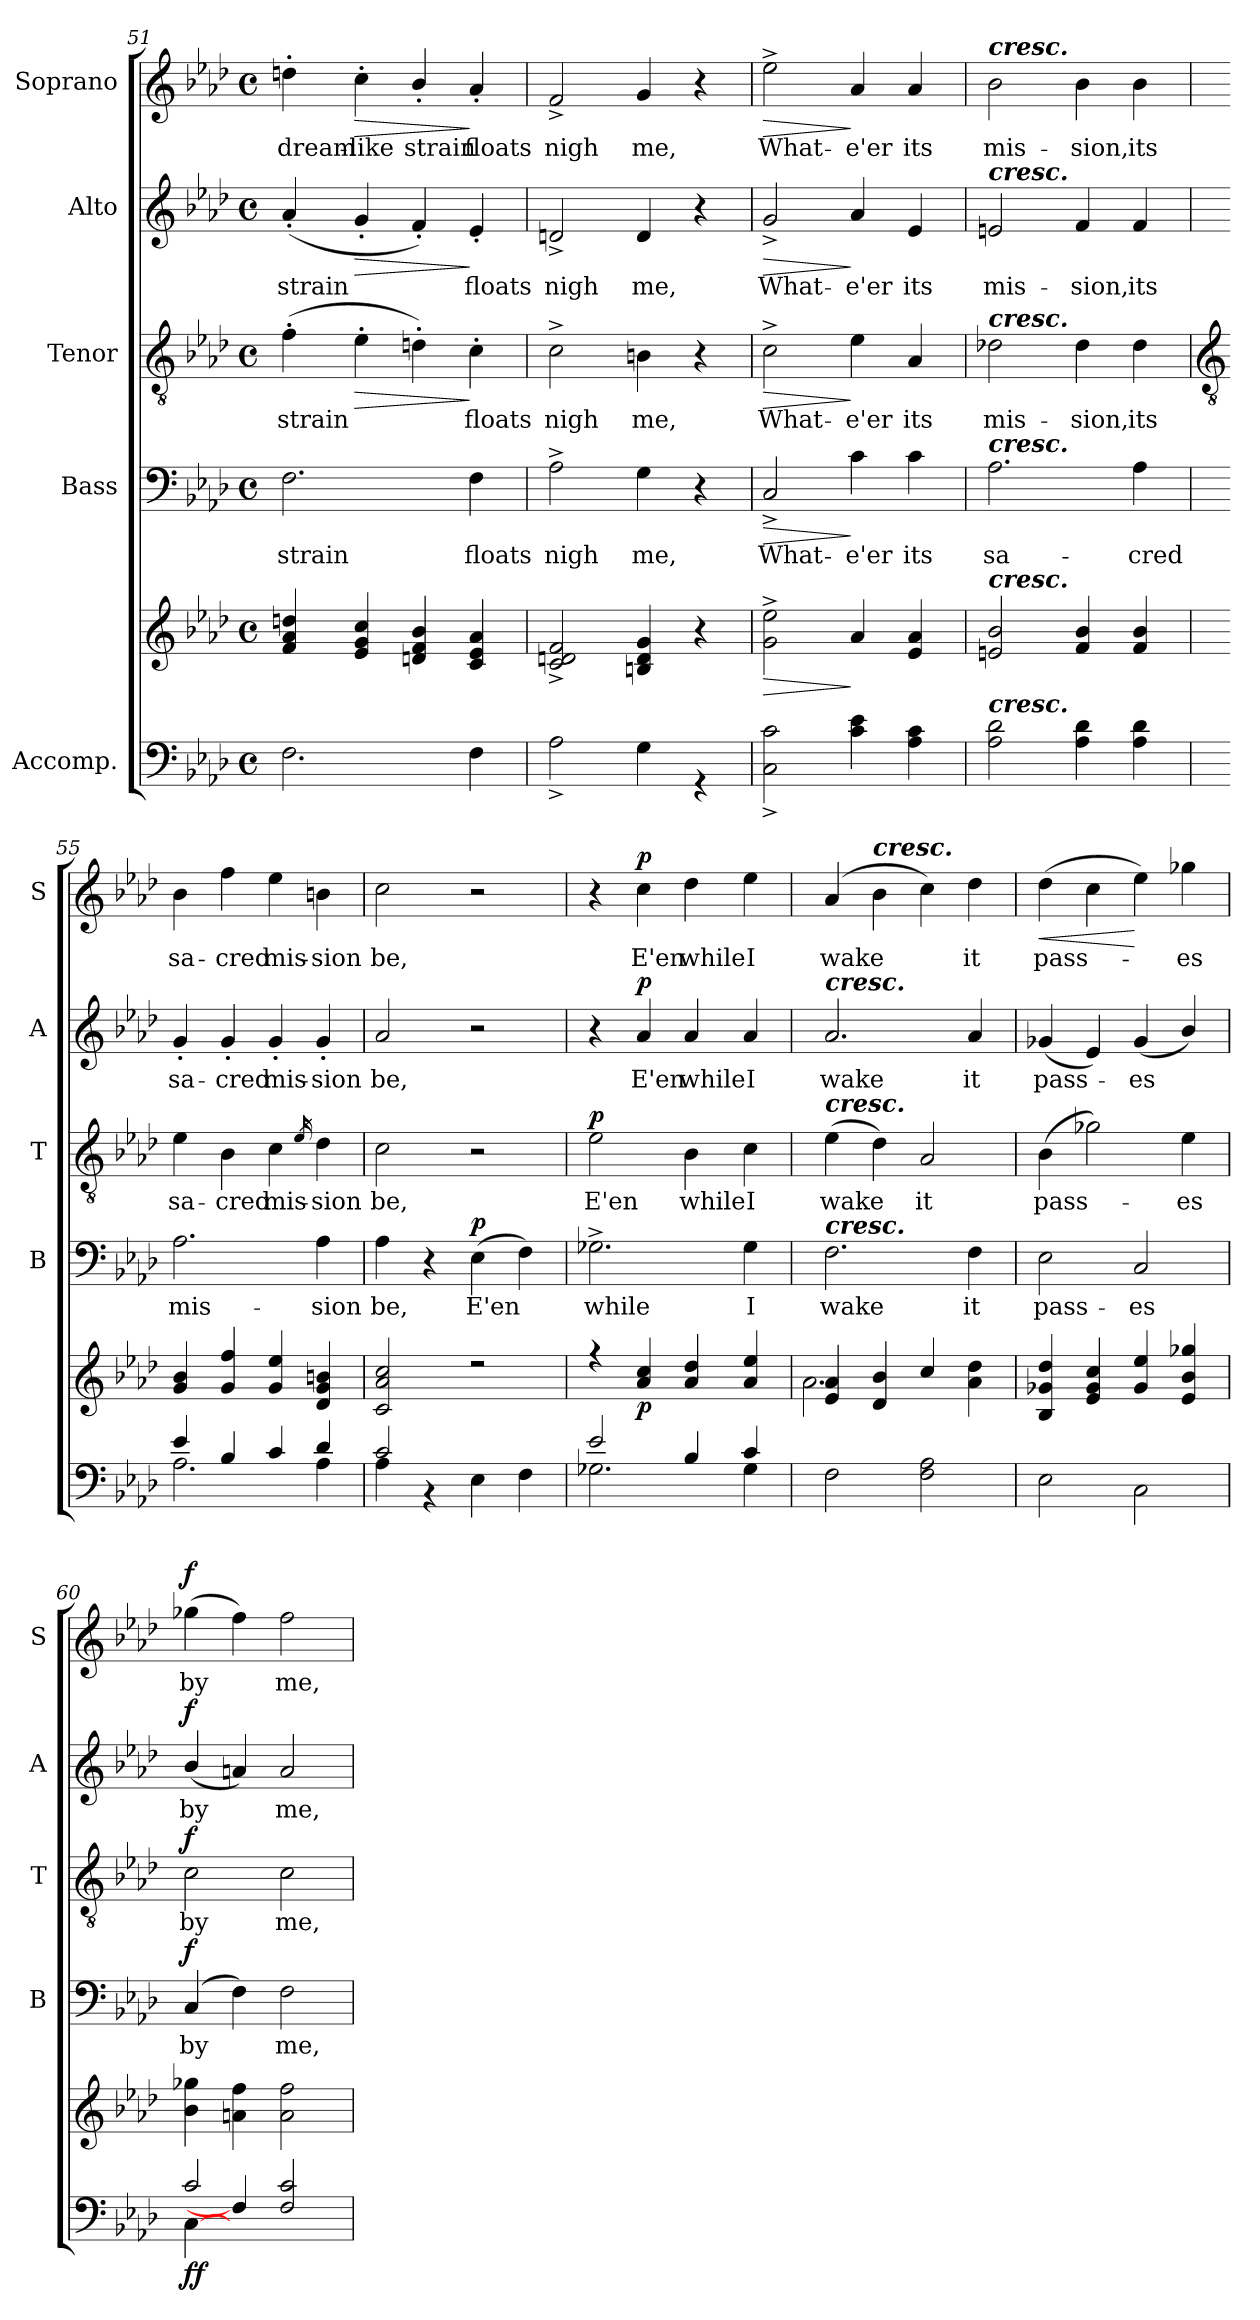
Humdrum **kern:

**kern	**kern	**dynam	**kern	**text	**dynam	**kern	**text	**dynam	**kern	**text	**dynam	**kern	**text	**dynam
*part5	*part5	*part5	*part4	*part4	*part4	*part3	*part3	*part3	*part2	*part2	*part2	*part1	*part1	*part1
*staff6	*staff5	*staff5/6	*staff4	*staff4	*staff4	*staff3	*staff3	*staff3	*staff2	*staff2	*staff2	*staff1	*staff1	*staff1
*I"Accomp.	*	*	*I"Bass	*	*	*I"Tenor	*	*	*I"Alto	*	*	*I"Soprano	*	*
*	*	*	*I'B	*	*	*I'T	*	*	*I'A	*	*	*I'S	*	*
*clefF4	*clefG2	*	*clefF4	*	*	*clefGv2	*	*	*clefG2	*	*	*clefG2	*	*
*k[b-e-a-d-]	*k[b-e-a-d-]	*	*k[b-e-a-d-]	*	*	*k[b-e-a-d-]	*	*	*k[b-e-a-d-]	*	*	*k[b-e-a-d-]	*	*
*A-:	*A-:	*	*A-:	*	*	*A-:	*	*	*A-:	*	*	*A-:	*	*
*M4/4	*M4/4	*	*M4/4	*	*	*M4/4	*	*	*M4/4	*	*	*M4/4	*	*
*met(c)	*met(c)	*	*met(c)	*	*	*met(c)	*	*	*met(c)	*	*	*met(c)	*	*
=51	=51	=51	=51	=51	=51	=51	=51	=51	=51	=51	=51	=51	=51	=51
*^	*	*	*	*	*	*	*	*	*	*	*	*	*	*
!	!	!	!	!	!LO:LY:b	!	!	!LO:LY:b	!	!	!LO:LY:b	!	!	!LO:LY:b	!
1ryy	2.F\	4f 4a- 4ddn	.	2.F	strain	.	(>4f'	strain	.	(<4a-'	strain	.	4ddn'	dream-	.
!	!	!	!	!	!	!	!	!	!LO:HP:b	!	!	!LO:HP:b	!	!LO:LY:b	!LO:HP:b
.	.	4e- 4g 4cc	.	.	.	.	4e-'	.	>	4g'	.	>	4cc'	-like	>
!	!	!	!	!	!	!	!	!	!	!	!	!	!	!LO:LY:b	!
.	.	4dn/ 4f/ 4b-/	.	.	.	.	4dn')	.	.	4f')	.	.	4b-'/	strain	.
!	!	!	!	!	!LO:LY:b	!	!	!LO:LY:b	!	!	!LO:LY:b	!	!	!LO:LY:b	!
.	4F\	4c 4e- 4a-	.	4F	floats	.	4c'	floats	]	4e-'	floats	]	4a-'	floats	]
=52	=52	=52	=52	=52	=52	=52	=52	=52	=52	=52	=52	=52	=52	=52	=52
!	!	!	!	!	!LO:LY:b	!	!	!LO:LY:b	!	!	!LO:LY:b	!	!	!LO:LY:b	!
1ryy	2A-^\	2c^ 2dn^ 2f^	.	2A-^	nigh	.	2c^	nigh	.	2dn^	nigh	.	2f^	nigh	.
!	!	!	!	!	!LO:LY:b	!	!	!LO:LY:b	!	!	!LO:LY:b	!	!	!LO:LY:b	!
.	4G\	4Bn 4d 4g	.	4G	me,	.	4Bn	me,	.	4d	me,	.	4g	me,	.
.	4r	4r	.	4r	.	.	4r	.	.	4r	.	.	4r	.	.
=53	=53	=53	=53	=53	=53	=53	=53	=53	=53	=53	=53	=53	=53	=53	=53
!	!	!	!LO:HP:b	!	!LO:LY:b	!LO:HP:b	!	!LO:LY:b	!LO:HP:b	!	!LO:LY:b	!LO:HP:b	!	!LO:LY:b	!LO:HP:b
1ryy	2C\^ 2c\^	2g^ 2ee-^	>	2C^	What-	>	2c^	What-	>	2g^	What-	>	2ee-^	What-	>
!	!	!	!	!	!LO:LY:b	!	!	!LO:LY:b	!	!	!LO:LY:b	!	!	!LO:LY:b	!
.	4c\ 4e-\	4a-	]	4c	-e'er	]	4e-	-e'er	]	4a-	-e'er	]	4a-	-e'er	]
!	!	!	!	!	!LO:LY:b	!	!	!LO:LY:b	!	!	!LO:LY:b	!	!	!LO:LY:b	!
.	4A-\ 4c\	4e- 4a-	.	4c	its	.	4A-	its	.	4e-	its	.	4a-	its	.
=54	=54	=54	=54	=54	=54	=54	=54	=54	=54	=54	=54	=54	=54	=54	=54
!	!	!	!	!	!	!	!	!	!	!	!	!	!LO:TX:a:Bi:t=cresc.	!	!
!	!	!	!	!	!	!	!	!	!	!LO:TX:a:Bi:t=cresc.	!	!	!	!	!
!	!	!	!	!	!	!	!LO:TX:a:Bi:t=cresc.	!	!	!	!	!	!	!	!
!	!	!	!	!LO:TX:a:Bi:t=cresc.	!	!	!	!	!	!	!	!	!	!	!
!	!	!LO:TX:a:Bi:t=cresc.	!	!	!	!	!	!	!	!	!	!	!	!	!
!LO:TX:a:Bi:t=cresc.	!	!	!	!	!	!	!	!	!	!	!	!	!	!	!
!	!	!	!	!	!LO:LY:b	!	!	!LO:LY:b	!	!	!LO:LY:b	!	!	!LO:LY:b	!
1ryy	2A-\ 2d-\	2en 2b-	.	2.A-	sa-	.	2d-X	mis-	.	2en	mis-	.	2b-	mis-	.
!	!	!	!	!	!	!	!	!LO:LY:b	!	!	!LO:LY:b	!	!	!LO:LY:b	!
.	4A-\ 4d-\	4f 4b-	.	.	.	.	4d-	-sion,	.	4f	-sion,	.	4b-	-sion,	.
!	!	!	!	!	!LO:LY:b	!	!	!LO:LY:b	!	!	!LO:LY:b	!	!	!LO:LY:b	!
.	4A-\ 4d-\	4f 4b-	.	4A-	-cred	.	4d-	its	.	4f	its	.	4b-	its	.
!!LO:LB:g=z
=55	=55	=55	=55	=55	=55	=55	=55	=55	=55	=55	=55	=55	=55	=55	=55
*	*	*	*	*	*	*	*clefGv2	*	*	*	*	*	*	*	*
*	*	*^	*	*	*	*	*	*	*	*	*	*	*	*	*
!	!	!	!	!	!	!LO:LY:b	!	!	!LO:LY:b	!	!	!LO:LY:b	!	!	!LO:LY:b	!
4e-/	2.A-	4g 4b-	1ryy	.	2.A-	mis-	.	4e-	sa-	.	4g'	sa-	.	4b-	sa-	.
!	!	!	!	!	!	!	!	!	!LO:LY:b	!	!	!LO:LY:b	!	!	!LO:LY:b	!
4B-/	.	4g 4ff	.	.	.	.	.	4B-	-cred	.	4g'	-cred	.	4ff	-cred	.
!	!	!	!	!	!	!	!	!	!LO:LY:b	!	!	!LO:LY:b	!	!	!LO:LY:b	!
4c/	.	4g 4ee-	.	.	.	.	.	4c	mis-	.	4g'	mis-	.	4ee-	mis-	.
.	.	.	.	.	.	.	.	16qe-/	.	.	.	.	.	.	.	.
!	!	!	!	!	!	!LO:LY:b	!	!	!LO:LY:b	!	!	!LO:LY:b	!	!	!LO:LY:b	!
4d-/	4A-	4d- 4g 4bn	.	.	4A-	-sion	.	4d-	-sion	.	4g'	-sion	.	4bn	-sion	.
=56	=56	=56	=56	=56	=56	=56	=56	=56	=56	=56	=56	=56	=56	=56	=56	=56
!	!	!	!	!	!	!LO:LY:b	!	!	!LO:LY:b	!	!	!LO:LY:b	!	!	!LO:LY:b	!
2c/	4A-	2c 2a- 2cc	1ryy	.	4A-	be,	.	2c	be,	.	2a-	be,	.	2cc	be,	.
.	4r	.	.	.	4r	.	.	.	.	.	.	.	.	.	.	.
!	!	!	!	!	!	!LO:LY:b	!LO:DY:b	!	!	!	!	!	!	!	!	!
2ryy	4E-	2r	.	.	(>4E-	E'en	p	2r	.	.	2r	.	.	2r	.	.
.	4F	.	.	.	4F)	.	.	.	.	.	.	.	.	.	.	.
=57	=57	=57	=57	=57	=57	=57	=57	=57	=57	=57	=57	=57	=57	=57	=57	=57
!	!	!	!	!	!	!LO:LY:b	!	!	!LO:LY:b	!LO:DY:b	!	!	!	!	!	!
2e-/	2.G-X	4r	1ryy	.	2.G-X^	while	.	2e-	E'en	p	4r	.	.	4r	.	.
!	!	!	!	!LO:DY:b	!	!	!	!	!	!	!	!LO:LY:b	!LO:DY:b	!	!LO:LY:b	!LO:DY:b
.	.	4a- 4cc	.	p	.	.	.	.	.	.	4a-	E'en	p	4cc	E'en	p
!	!	!	!	!	!	!	!	!	!LO:LY:b	!	!	!LO:LY:b	!	!	!LO:LY:b	!
4B-/	.	4a- 4dd-	.	.	.	.	.	4B-	while	.	4a-	while	.	4dd-	while	.
!	!	!	!	!	!	!LO:LY:b	!	!	!LO:LY:b	!	!	!LO:LY:b	!	!	!LO:LY:b	!
4c/	4G-	4a- 4ee-	.	.	4G-	I	.	4c	I	.	4a-	I	.	4ee-	I	.
=58	=58	=58	=58	=58	=58	=58	=58	=58	=58	=58	=58	=58	=58	=58	=58	=58
!	!	!	!	!	!	!	!	!	!	!	!LO:TX:a:Bi:t=cresc.	!	!	!	!	!
!	!	!	!	!	!	!	!	!LO:TX:a:Bi:t=cresc.	!	!	!	!	!	!	!	!
!	!	!	!	!	!LO:TX:a:Bi:t=cresc.	!	!	!	!	!	!	!	!	!	!	!
!	!	!	!	!	!	!LO:LY:b	!	!	!LO:LY:b	!	!	!LO:LY:b	!	!	!LO:LY:b	!
1ryy	2F	4e- 4a-	2.a-\	.	2.F	wake	.	(>4e-	wake	.	2.a-	wake	.	(>4a-	wake	.
!	!	!	!	!	!	!	!	!	!	!	!	!	!	!LO:TX:a:Bi:t=cresc.	!	!
.	.	4d- 4b-	.	.	.	.	.	4d-)	.	.	.	.	.	4b-	.	.
!	!	!	!	!	!	!	!	!	!LO:LY:b	!	!	!	!	!	!	!
.	2F 2A-	4cc	.	.	.	.	.	2A-	it	.	.	.	.	4cc)	.	.
!	!	!	!	!	!	!LO:LY:b	!	!	!	!	!	!LO:LY:b	!	!	!LO:LY:b	!
.	.	4a- 4dd-	4ryy	.	4F	it	.	.	.	.	4a-	it	.	4dd-	it	.
=59	=59	=59	=59	=59	=59	=59	=59	=59	=59	=59	=59	=59	=59	=59	=59	=59
!	!	!	!	!	!	!LO:LY:b	!	!	!LO:LY:b	!	!	!LO:LY:b	!	!	!LO:LY:b	!LO:HP:b
1ryy	2E-	4B- 4g-X 4dd-	1ryy	.	2E-	pass-	.	(>4B-	pass-	.	(<4g-X	pass-	.	(>4dd-	pass-	<
.	.	4e- 4g- 4cc	.	.	.	.	.	2g-X)	.	.	4e-)	.	.	4cc	.	.
!	!	!	!	!	!	!LO:LY:b	!	!	!	!	!	!LO:LY:b	!	!	!	!
.	2C	4g- 4ee-	.	.	2C	-es	.	.	.	.	(<4g-	es	.	4ee-)	.	[
!	!	!	!	!	!	!	!	!	!LO:LY:b	!	!	!	!	!	!LO:LY:b	!
.	.	4e- 4b- 4gg-X	.	.	.	.	.	4e-	es	.	4b-/)	.	.	4gg-X	es	.
=60	=60	=60	=60	=60	=60	=60	=60	=60	=60	=60	=60	=60	=60	=60	=60	=60
*	*^	*	*	*	*	*	*	*	*	*	*	*	*	*	*	*
!	!	!	!	!	!LO:DY:b=2	!	!LO:LY:b	!	!	!LO:LY:b	!	!	!LO:LY:b	!	!	!LO:LY:b	!
!	!	!	!	!	!LO:DY:n=1:b	!	!	!LO:DY:b	!	!	!LO:DY:b	!	!	!LO:DY:b	!	!	!LO:DY:b
2c/	1ryy	[4C\	4b-\ 4gg-X\	2ryy	f f	(<4C	by	f	2c	by	f	(<4b-/	by	f	(>4gg-X	by	f
.	.	4F]	4an 4ff	.	.	4F)	.	.	.	.	.	4an)	.	.	4ff)	.	.
!	!	!	!	!	!	!	!LO:LY:b	!	!	!LO:LY:b	!	!	!LO:LY:b	!	!	!LO:LY:b	!
2ryy	.	2F 2c	2a 2ff	2ryy	.	2F	me,	.	2c	me,	.	2a	me,	.	2ff	me,	.
*v	*v	*v	*	*	*	*	*	*	*	*	*	*	*	*	*	*	*
*	*v	*v	*	*	*	*	*	*	*	*	*	*	*	*	*
=	=	=	=	=	=	=	=	=	=	=	=	=	=	=
*-	*-	*-	*-	*-	*-	*-	*-	*-	*-	*-	*-	*-	*-	*-
